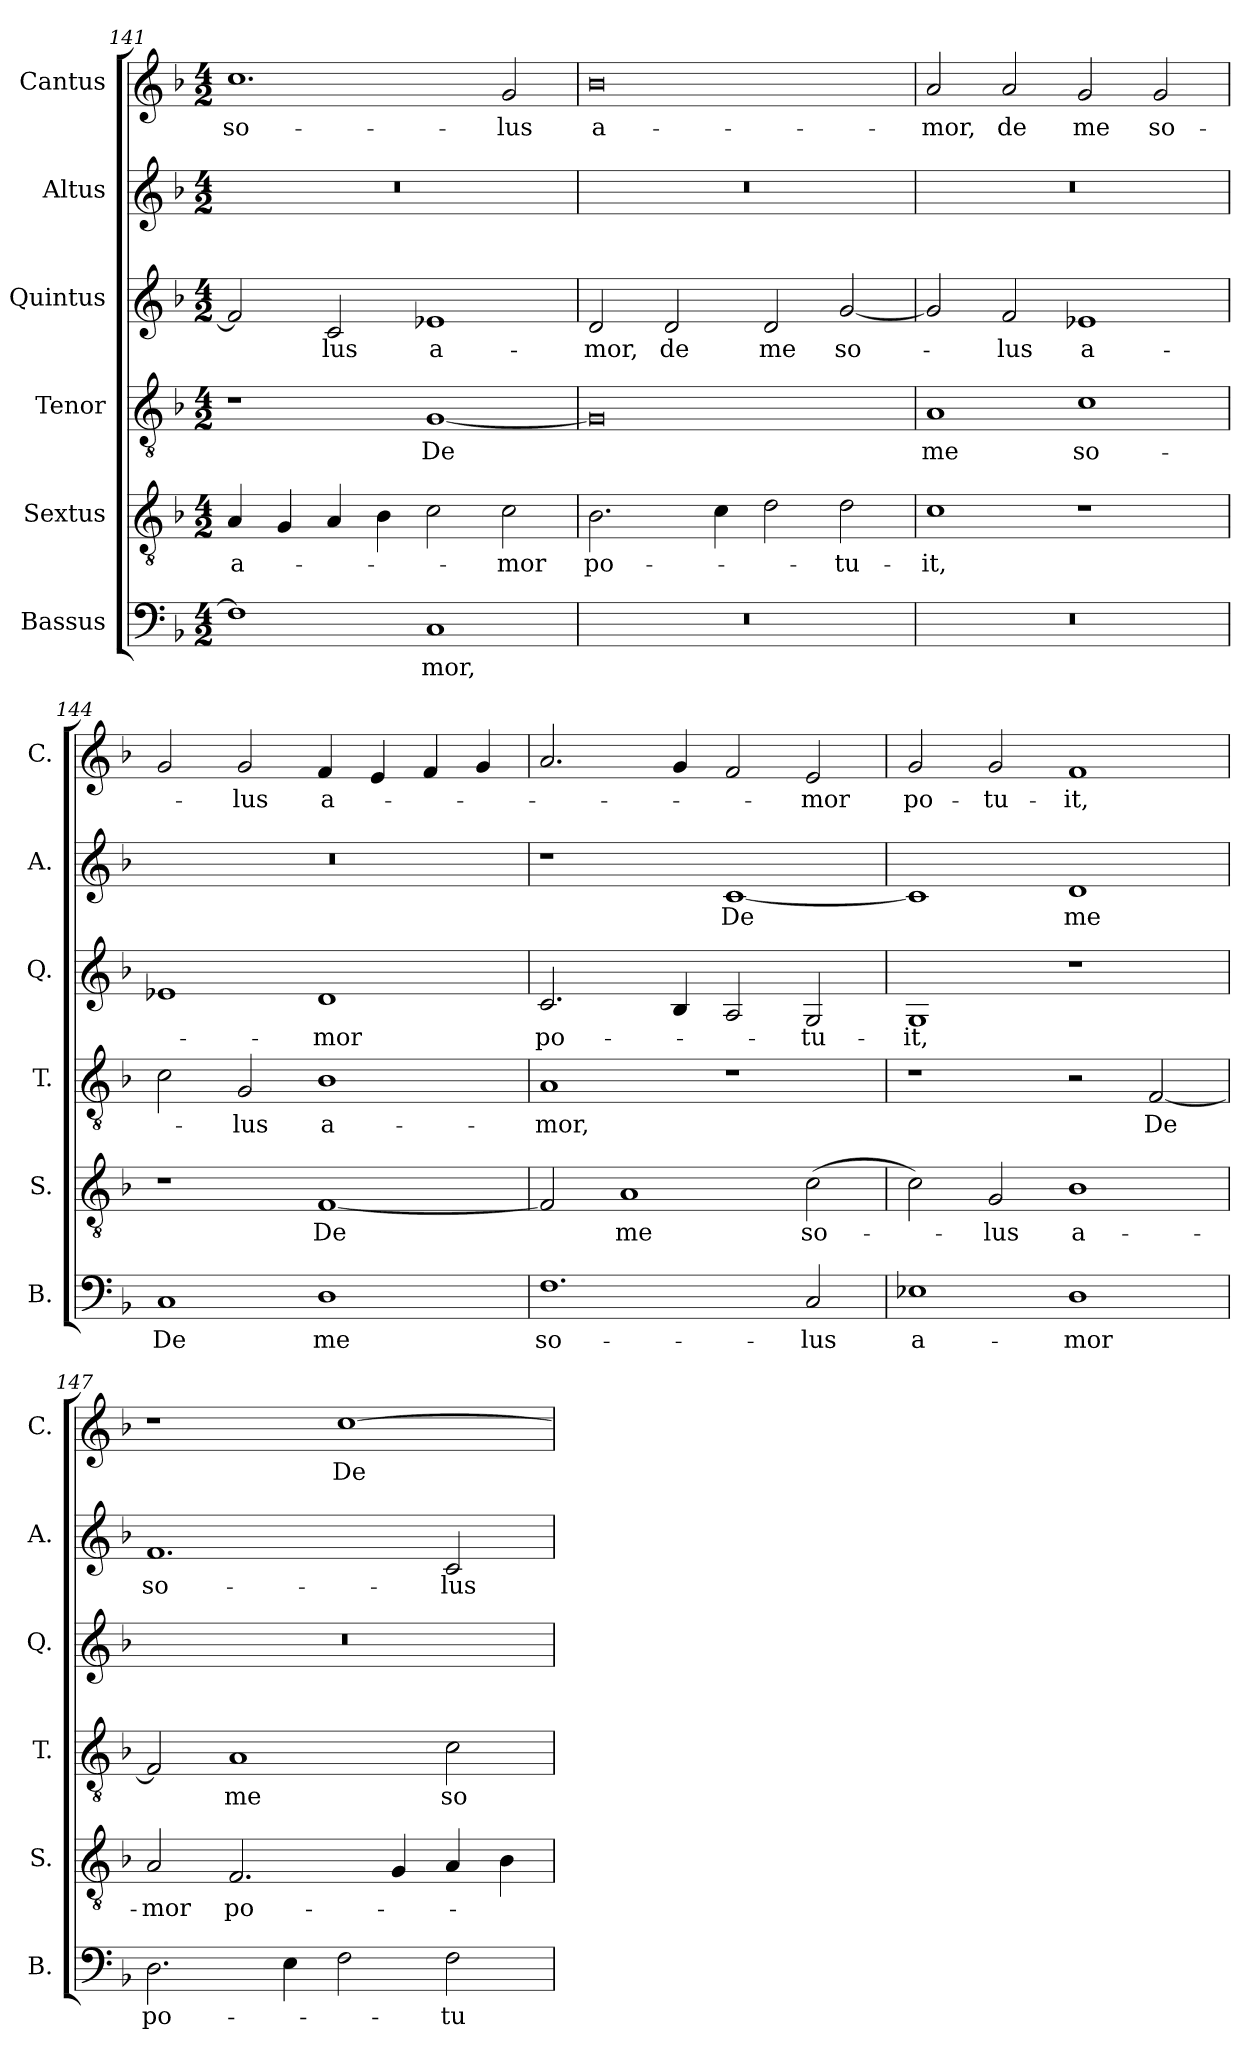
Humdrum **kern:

**kern	**text	**kern	**text	**kern	**text	**kern	**text	**kern	**text	**kern	**text
*part6	*part6	*part5	*part5	*part4	*part4	*part3	*part3	*part2	*part2	*part1	*part1
*staff6	*staff6	*staff5	*staff5	*staff4	*staff4	*staff3	*staff3	*staff2	*staff2	*staff1	*staff1
*I"Bassus	*	*I"Sextus	*	*I"Tenor	*	*I"Quintus	*	*I"Altus	*	*I"Cantus	*
*I'B.	*	*I'S.	*	*I'T.	*	*I'Q.	*	*I'A.	*	*I'C.	*
*clefF4	*	*clefGv2	*	*clefGv2	*	*clefG2	*	*clefG2	*	*clefG2	*
*k[b-]	*	*k[b-]	*	*k[b-]	*	*k[b-]	*	*k[b-]	*	*k[b-]	*
*M4/2	*	*M4/2	*	*M4/2	*	*M4/2	*	*M4/2	*	*M4/2	*
=141	=141	=141	=141	=141	=141	=141	=141	=141	=141	=141	=141
!	!	!	!LO:LY:b	!	!	!	!	!	!	!	!LO:LY:b
1F]	.	4A/	a-	1r	.	2f/]	.	0r	.	1.cc	so-
.	.	4G/	.	.	.	.	.	.	.	.	.
!	!	!	!	!	!	!	!LO:LY:b	!	!	!	!
.	.	4A/	.	.	.	2c/	-lus	.	.	.	.
.	.	4B-\	.	.	.	.	.	.	.	.	.
!	!LO:LY:b	!	!	!	!LO:LY:b	!	!LO:LY:b	!	!	!	!
1C	-mor,	2c\	.	[1G	De	1e-X	a-	.	.	.	.
!	!	!	!LO:LY:b	!	!	!	!	!	!	!	!LO:LY:b
.	.	2c\	-mor	.	.	.	.	.	.	2g/	-lus
=142	=142	=142	=142	=142	=142	=142	=142	=142	=142	=142	=142
!	!	!	!LO:LY:b	!	!	!	!LO:LY:b	!	!	!	!LO:LY:b
0r	.	2.B-\	po-	0G]	.	2d/	-mor,	0r	.	0b-	a-
!	!	!	!	!	!	!	!LO:LY:b	!	!	!	!
.	.	.	.	.	.	2d/	de	.	.	.	.
.	.	4c\	.	.	.	.	.	.	.	.	.
!	!	!	!	!	!	!	!LO:LY:b	!	!	!	!
.	.	2d\	.	.	.	2d/	me	.	.	.	.
!	!	!	!LO:LY:b	!	!	!	!LO:LY:b	!	!	!	!
.	.	2d\	-tu-	.	.	[2g/	so-	.	.	.	.
!!LO:PB:g=z
=143	=143	=143	=143	=143	=143	=143	=143	=143	=143	=143	=143
!	!	!	!LO:LY:b	!	!LO:LY:b	!	!	!	!	!	!LO:LY:b
0r	.	1c	-it,	1A	me	2g/]	.	0r	.	2a/	-mor,
!	!	!	!	!	!	!	!LO:LY:b	!	!	!	!LO:LY:b
.	.	.	.	.	.	2f/	-lus	.	.	2a/	de
!	!	!	!	!	!LO:LY:b	!	!LO:LY:b	!	!	!	!LO:LY:b
.	.	1r	.	1c	so-	1e-X	a-	.	.	2g/	me
!	!	!	!	!	!	!	!	!	!	!	!LO:LY:b
.	.	.	.	.	.	.	.	.	.	2g/	so-
=144	=144	=144	=144	=144	=144	=144	=144	=144	=144	=144	=144
!	!LO:LY:b	!	!	!	!	!	!	!	!	!	!
1C	De	1r	.	2c\	.	1e-X	.	0r	.	2g/	.
!	!	!	!	!	!LO:LY:b	!	!	!	!	!	!LO:LY:b
.	.	.	.	2G/	-lus	.	.	.	.	2g/	-lus
!	!LO:LY:b	!	!LO:LY:b	!	!LO:LY:b	!	!LO:LY:b	!	!	!	!LO:LY:b
1D	me	[1F	De	1B-	a-	1d	-mor	.	.	4f/	a-
.	.	.	.	.	.	.	.	.	.	4e/	.
.	.	.	.	.	.	.	.	.	.	4f/	.
.	.	.	.	.	.	.	.	.	.	4g/	.
=145	=145	=145	=145	=145	=145	=145	=145	=145	=145	=145	=145
!	!LO:LY:b	!	!	!	!LO:LY:b	!	!LO:LY:b	!	!	!	!
1.F	so-	2F/]	.	1A	-mor,	2.c/	po-	1r	.	2.a/	.
!	!	!	!LO:LY:b	!	!	!	!	!	!	!	!
.	.	1A	me	.	.	.	.	.	.	.	.
.	.	.	.	.	.	4B-/	.	.	.	4g/	.
!	!	!	!	!	!	!	!	!	!LO:LY:b	!	!
.	.	.	.	1r	.	2A/	.	[1c	De	2f/	.
!	!LO:LY:b	!	!LO:LY:b	!	!	!	!LO:LY:b	!	!	!	!LO:LY:b
2C/	-lus	(>2c\	so-	.	.	2G/	-tu-	.	.	2e/	-mor
=146	=146	=146	=146	=146	=146	=146	=146	=146	=146	=146	=146
!	!LO:LY:b	!	!	!	!	!	!LO:LY:b	!	!	!	!LO:LY:b
1E-X	a-	2c\)	.	1r	.	1G	-it,	1c]	.	2g/	po-
!	!	!	!LO:LY:b	!	!	!	!	!	!	!	!LO:LY:b
.	.	2G/	-lus	.	.	.	.	.	.	2g/	-tu-
!	!LO:LY:b	!	!LO:LY:b	!	!	!	!	!	!LO:LY:b	!	!LO:LY:b
1D	-mor	1B-	a-	2r	.	1r	.	1d	me	1f	-it,
!	!	!	!	!	!LO:LY:b	!	!	!	!	!	!
.	.	.	.	[2F/	De	.	.	.	.	.	.
=147	=147	=147	=147	=147	=147	=147	=147	=147	=147	=147	=147
!	!LO:LY:b	!	!LO:LY:b	!	!	!	!	!	!LO:LY:b	!	!
2.D\	po-	2A/	-mor	2F/]	.	0r	.	1.f	so-	1r	.
!	!	!	!LO:LY:b	!	!LO:LY:b	!	!	!	!	!	!
.	.	2.F/	po-	1A	me	.	.	.	.	.	.
4E\	.	.	.	.	.	.	.	.	.	.	.
!	!	!	!	!	!	!	!	!	!	!	!LO:LY:b
2F\	.	.	.	.	.	.	.	.	.	[1cc	De
.	.	4G/	.	.	.	.	.	.	.	.	.
!	!LO:LY:b	!	!	!	!LO:LY:b	!	!	!	!LO:LY:b	!	!
2F\	-tu-	4A/	.	2c\	so-	.	.	2c/	-lus	.	.
.	.	4B-\	.	.	.	.	.	.	.	.	.
=	=	=	=	=	=	=	=	=	=	=	=
*-	*-	*-	*-	*-	*-	*-	*-	*-	*-	*-	*-
